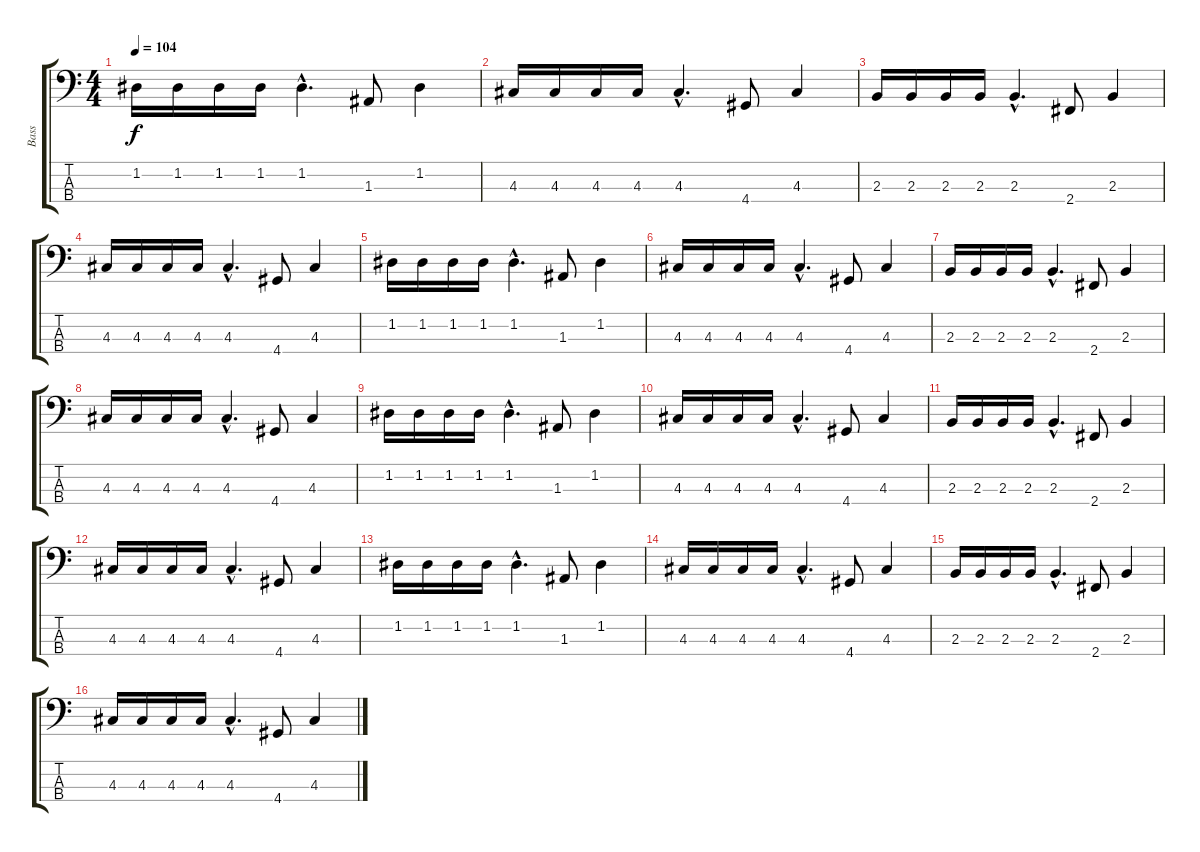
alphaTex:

\track ("Bass" "Bass") {instrument electricbassfinger}
\staff {score tabs}
\tuning (G2 D2 A1 E1) {hide}
\ts (4 4)
\tempo 104
\clef f4
\ks c
1.2.16{dy f} 1.2.16 1.2.16 1.2.16 1.2{hac}.4{d} 1.3.8 1.2.4 |
4.3.16 4.3.16 4.3.16 4.3.16 4.3{hac}.4{d} 4.4.8 4.3.4 |
2.3.16 2.3.16 2.3.16 2.3.16 2.3{hac}.4{d} 2.4.8 2.3.4 |
4.3.16 4.3.16 4.3.16 4.3.16 4.3{hac}.4{d} 4.4.8 4.3.4 |
1.2.16 1.2.16 1.2.16 1.2.16 1.2{hac}.4{d} 1.3.8 1.2.4 |
4.3.16 4.3.16 4.3.16 4.3.16 4.3{hac}.4{d} 4.4.8 4.3.4 |
2.3.16 2.3.16 2.3.16 2.3.16 2.3{hac}.4{d} 2.4.8 2.3.4 |
4.3.16 4.3.16 4.3.16 4.3.16 4.3{hac}.4{d} 4.4.8 4.3.4 |
1.2.16 1.2.16 1.2.16 1.2.16 1.2{hac}.4{d} 1.3.8 1.2.4 |
4.3.16 4.3.16 4.3.16 4.3.16 4.3{hac}.4{d} 4.4.8 4.3.4 |
2.3.16 2.3.16 2.3.16 2.3.16 2.3{hac}.4{d} 2.4.8 2.3.4 |
4.3.16 4.3.16 4.3.16 4.3.16 4.3{hac}.4{d} 4.4.8 4.3.4 |
1.2.16 1.2.16 1.2.16 1.2.16 1.2{hac}.4{d} 1.3.8 1.2.4 |
4.3.16 4.3.16 4.3.16 4.3.16 4.3{hac}.4{d} 4.4.8 4.3.4 |
2.3.16 2.3.16 2.3.16 2.3.16 2.3{hac}.4{d} 2.4.8 2.3.4 |
4.3.16 4.3.16 4.3.16 4.3.16 4.3{hac}.4{d} 4.4.8 4.3.4
